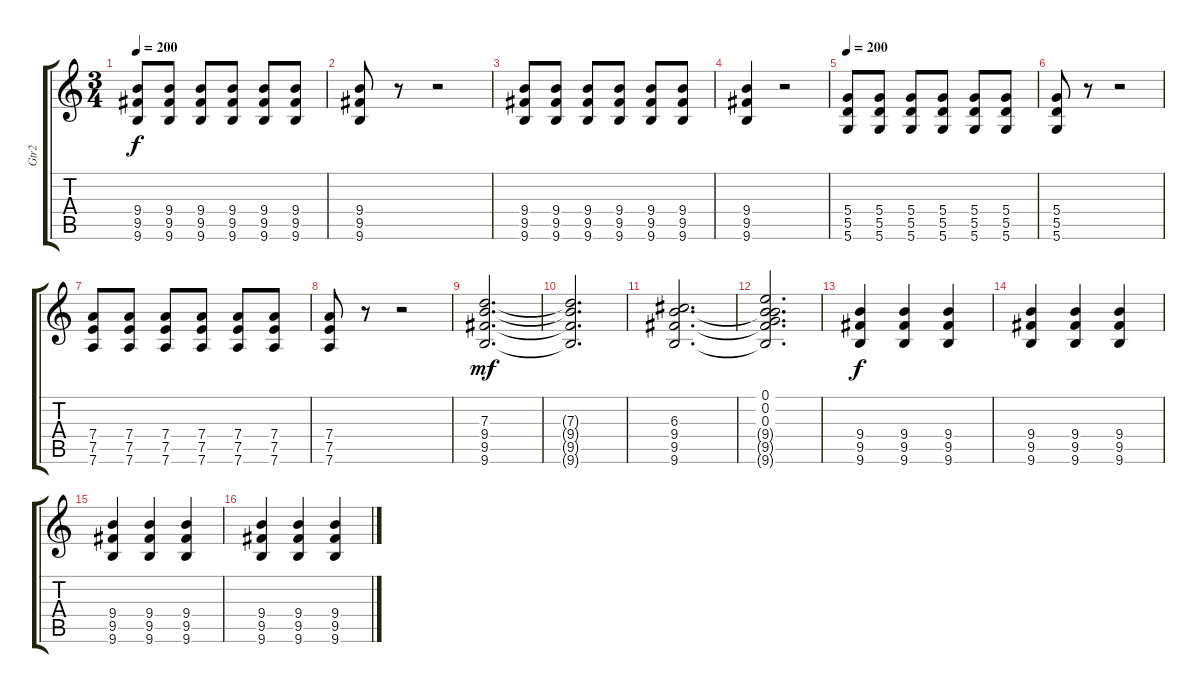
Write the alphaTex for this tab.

\track ("Gtr2" "Gtr2") {instrument distortionguitar}
\staff {score tabs}
\tuning (E4 B3 G3 D3 A2 D2) {hide}
\ts (3 4)
\tempo 200
\clef g2
\ks c
(9.4 9.5 9.6).8{dy f} (9.4 9.5 9.6).8 (9.4 9.5 9.6).8 (9.4 9.5 9.6).8 (9.4 9.5 9.6).8 (9.4 9.5 9.6).8 |
(9.4 9.5 9.6).8 r.8 r.2 |
(9.4 9.5 9.6).8 (9.4 9.5 9.6).8 (9.4 9.5 9.6).8 (9.4 9.5 9.6).8 (9.4 9.5 9.6).8 (9.4 9.5 9.6).8 |
(9.4 9.5 9.6).4 r.2 |
\tempo 200
(5.4 5.5 5.6).8{instrument distortionguitar} (5.4 5.5 5.6).8 (5.4 5.5 5.6).8 (5.4 5.5 5.6).8 (5.4 5.5 5.6).8 (5.4 5.5 5.6).8 |
(5.4 5.5 5.6).8 r.8 r.2 |
(7.4 7.5 7.6).8 (7.4 7.5 7.6).8 (7.4 7.5 7.6).8 (7.4 7.5 7.6).8 (7.4 7.5 7.6).8 (7.4 7.5 7.6).8 |
(7.4 7.5 7.6).8 r.8 r.2 |
(7.3 9.4 9.5 9.6).2{d dy mf volume 6} |
(7.3{t} 9.4{t} 9.5{t} 9.6{t}).2{d} |
(6.3 9.4 9.5 9.6).2{d volume 11} |
(0.1 0.2 0.3 9.4{t} 9.5{t} 9.6{t}).2{d} |
(9.4 9.5 9.6).4{dy f volume 13} (9.4 9.5 9.6).4 (9.4 9.5 9.6).4 |
(9.4 9.5 9.6).4 (9.4 9.5 9.6).4 (9.4 9.5 9.6).4 |
(9.4 9.5 9.6).4 (9.4 9.5 9.6).4 (9.4 9.5 9.6).4 |
(9.4 9.5 9.6).4 (9.4 9.5 9.6).4 (9.4 9.5 9.6).4
